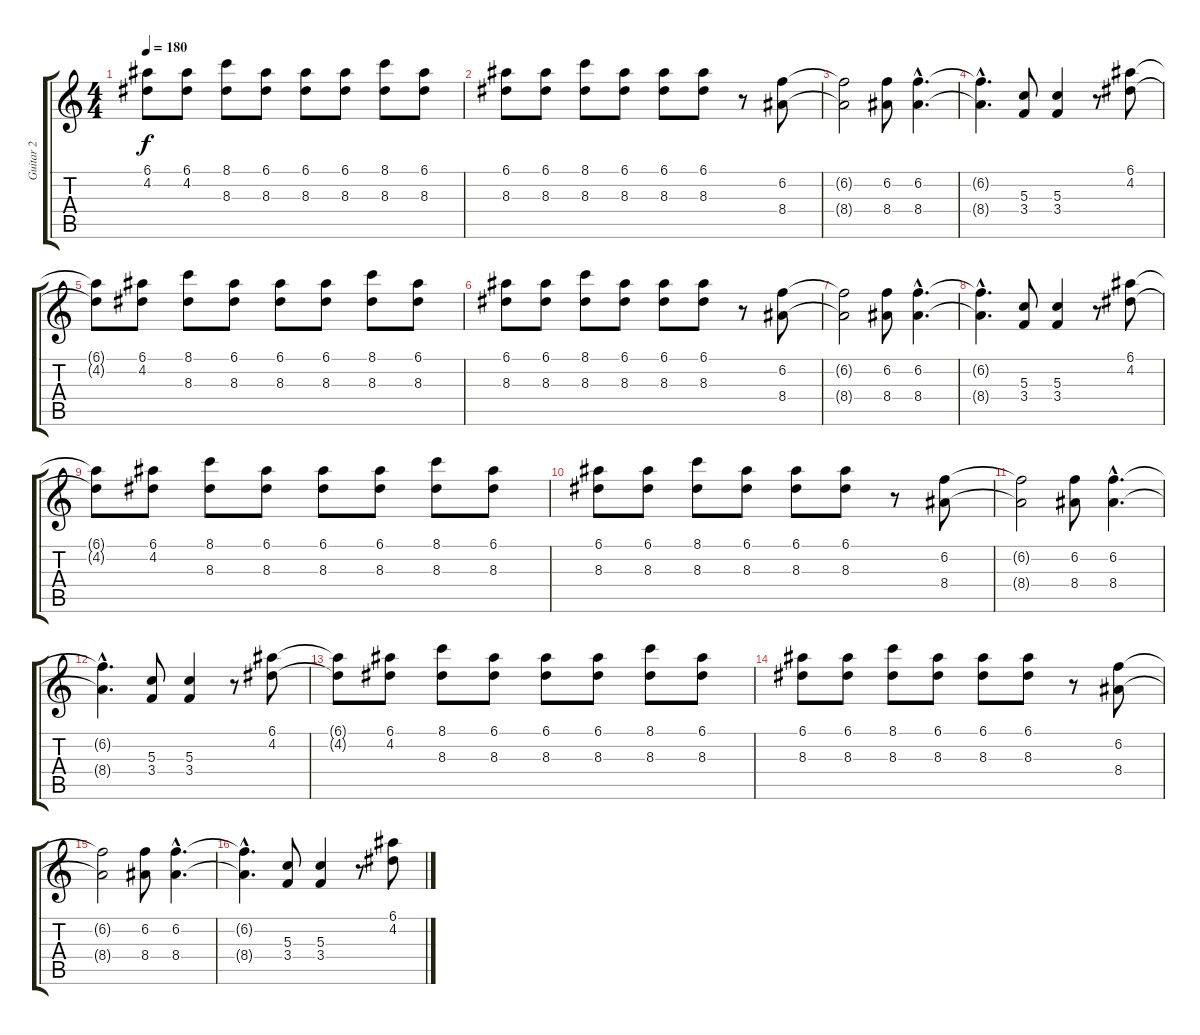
\track ("Guitar 2" "Guitar 2") {instrument overdrivenguitar}
\staff {score tabs}
\tuning (E4 B3 G3 D3 A2 E2) {hide}
\ts (4 4)
\tempo 180
\clef g2
\ks c
(6.1{t} 4.2{t}).8{dy f} (6.1 4.2).8 (8.1 8.3).8 (6.1 8.3).8 (6.1 8.3).8 (6.1 8.3).8 (8.1 8.3).8 (6.1 8.3).8 |
(6.1 8.3).8 (6.1 8.3).8 (8.1 8.3).8 (6.1 8.3).8 (6.1 8.3).8 (6.1 8.3).8 r.8 (6.2 8.4).8 |
(6.2{t} 8.4{t}).2 (6.2 8.4).8 (6.2{hac} 8.4{hac}).4{d} |
(6.2{hac t} 8.4{hac t}).4{d} (5.3 3.4).8 (5.3 3.4).4 r.8 (6.1 4.2).8 |
(6.1{t} 4.2{t}).8 (6.1 4.2).8 (8.1 8.3).8 (6.1 8.3).8 (6.1 8.3).8 (6.1 8.3).8 (8.1 8.3).8 (6.1 8.3).8 |
(6.1 8.3).8 (6.1 8.3).8 (8.1 8.3).8 (6.1 8.3).8 (6.1 8.3).8 (6.1 8.3).8 r.8 (6.2 8.4).8 |
(6.2{t} 8.4{t}).2 (6.2 8.4).8 (6.2{hac} 8.4{hac}).4{d} |
(6.2{hac t} 8.4{hac t}).4{d} (5.3 3.4).8 (5.3 3.4).4 r.8 (6.1 4.2).8 |
(6.1{t} 4.2{t}).8 (6.1 4.2).8 (8.1 8.3).8 (6.1 8.3).8 (6.1 8.3).8 (6.1 8.3).8 (8.1 8.3).8 (6.1 8.3).8 |
(6.1 8.3).8 (6.1 8.3).8 (8.1 8.3).8 (6.1 8.3).8 (6.1 8.3).8 (6.1 8.3).8 r.8 (6.2 8.4).8 |
(6.2{t} 8.4{t}).2 (6.2 8.4).8 (6.2{hac} 8.4{hac}).4{d} |
(6.2{hac t} 8.4{hac t}).4{d} (5.3 3.4).8 (5.3 3.4).4 r.8 (6.1 4.2).8 |
(6.1{t} 4.2{t}).8 (6.1 4.2).8 (8.1 8.3).8 (6.1 8.3).8 (6.1 8.3).8 (6.1 8.3).8 (8.1 8.3).8 (6.1 8.3).8 |
(6.1 8.3).8 (6.1 8.3).8 (8.1 8.3).8 (6.1 8.3).8 (6.1 8.3).8 (6.1 8.3).8 r.8 (6.2 8.4).8 |
(6.2{t} 8.4{t}).2 (6.2 8.4).8 (6.2{hac} 8.4{hac}).4{d} |
(6.2{hac t} 8.4{hac t}).4{d} (5.3 3.4).8 (5.3 3.4).4 r.8 (6.1 4.2).8
